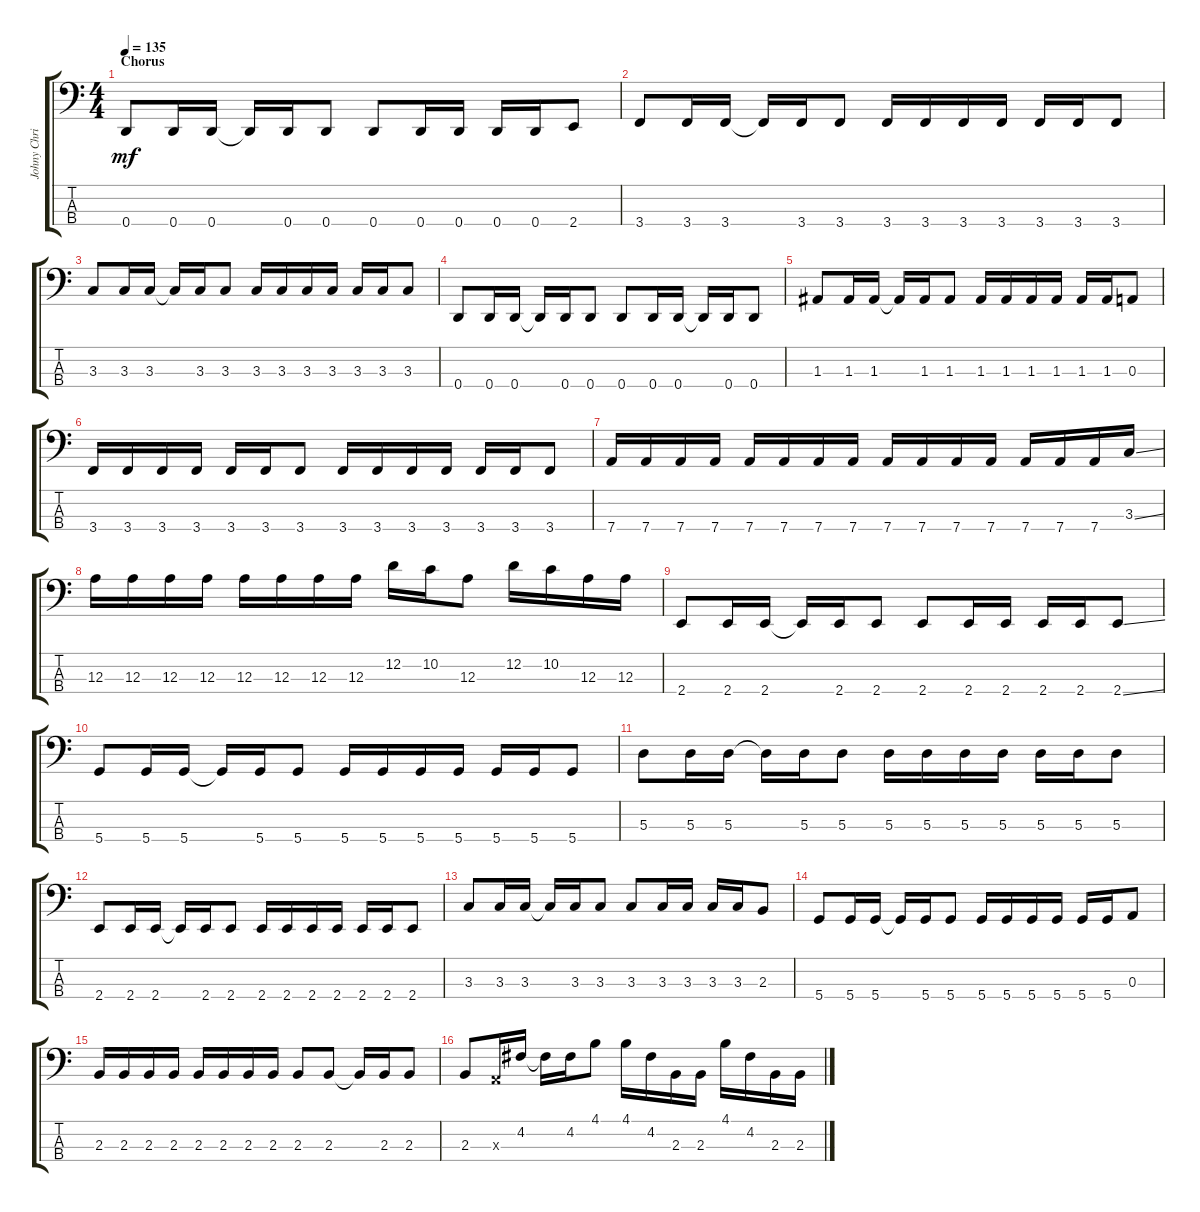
\track ("Johny Christ" "Johny Chri") {instrument electricbassfinger}
\staff {score tabs}
\tuning (G2 D2 A1 D1) {hide}
\ts (4 4)
\section ("" "Chorus")
\tempo 135
\clef f4
\ks c
0.4.8{dy mf} 0.4.16 0.4.16 0.4{t}.16 0.4.16 0.4.8 0.4.8 0.4.16 0.4.16 0.4.16 0.4.16 2.4.8 |
3.4.8 3.4.16 3.4.16 3.4{t}.16 3.4.16 3.4.8 3.4.16 3.4.16 3.4.16 3.4.16 3.4.16 3.4.16 3.4.8 |
3.3.8 3.3.16 3.3.16 3.3{t}.16 3.3.16 3.3.8 3.3.16 3.3.16 3.3.16 3.3.16 3.3.16 3.3.16 3.3.8 |
0.4.8 0.4.16 0.4.16 0.4{t}.16 0.4.16 0.4.8 0.4.8 0.4.16 0.4.16 0.4{t}.16 0.4.16 0.4.8 |
1.3.8 1.3.16 1.3.16 1.3{t}.16 1.3.16 1.3.8 1.3.16 1.3.16 1.3.16 1.3.16 1.3.16 1.3.16 0.3.8 |
3.4.16 3.4.16 3.4.16 3.4.16 3.4.16 3.4.16 3.4.8 3.4.16 3.4.16 3.4.16 3.4.16 3.4.16 3.4.16 3.4.8 |
7.4.16 7.4.16 7.4.16 7.4.16 7.4.16 7.4.16 7.4.16 7.4.16 7.4.16 7.4.16 7.4.16 7.4.16 7.4.16 7.4.16 7.4.16 3.3{ss}.16 |
12.3.16 12.3.16 12.3.16 12.3.16 12.3.16 12.3.16 12.3.16 12.3.16 12.2.16 10.2.16 12.3.8 12.2.16 10.2.16 12.3.16 12.3.16 |
2.4.8 2.4.16 2.4.16 2.4{t}.16 2.4.16 2.4.8 2.4.8 2.4.16 2.4.16 2.4.16 2.4.16 2.4{ss}.8 |
5.4.8 5.4.16 5.4.16 5.4{t}.16 5.4.16 5.4.8 5.4.16 5.4.16 5.4.16 5.4.16 5.4.16 5.4.16 5.4.8 |
5.3.8 5.3.16 5.3.16 5.3{t}.16 5.3.16 5.3.8 5.3.16 5.3.16 5.3.16 5.3.16 5.3.16 5.3.16 5.3.8 |
2.4.8 2.4.16 2.4.16 2.4{t}.16 2.4.16 2.4.8 2.4.16 2.4.16 2.4.16 2.4.16 2.4.16 2.4.16 2.4.8 |
3.3.8 3.3.16 3.3.16 3.3{t}.16 3.3.16 3.3.8 3.3.8 3.3.16 3.3.16 3.3.16 3.3.16 2.3.8 |
5.4.8 5.4.16 5.4.16 5.4{t}.16 5.4.16 5.4.8 5.4.16 5.4.16 5.4.16 5.4.16 5.4.16 5.4.16 0.3.8 |
2.3.16 2.3.16 2.3.16 2.3.16 2.3.16 2.3.16 2.3.16 2.3.16 2.3.8 2.3.8 2.3{t}.16 2.3.16 2.3.8 |
2.3.8 0.3{x}.16 4.2.16 4.2{t}.16 4.2.16 4.1.8 4.1.16 4.2.16 2.3.16 2.3.16 4.1.16 4.2.16 2.3.16 2.3.16
